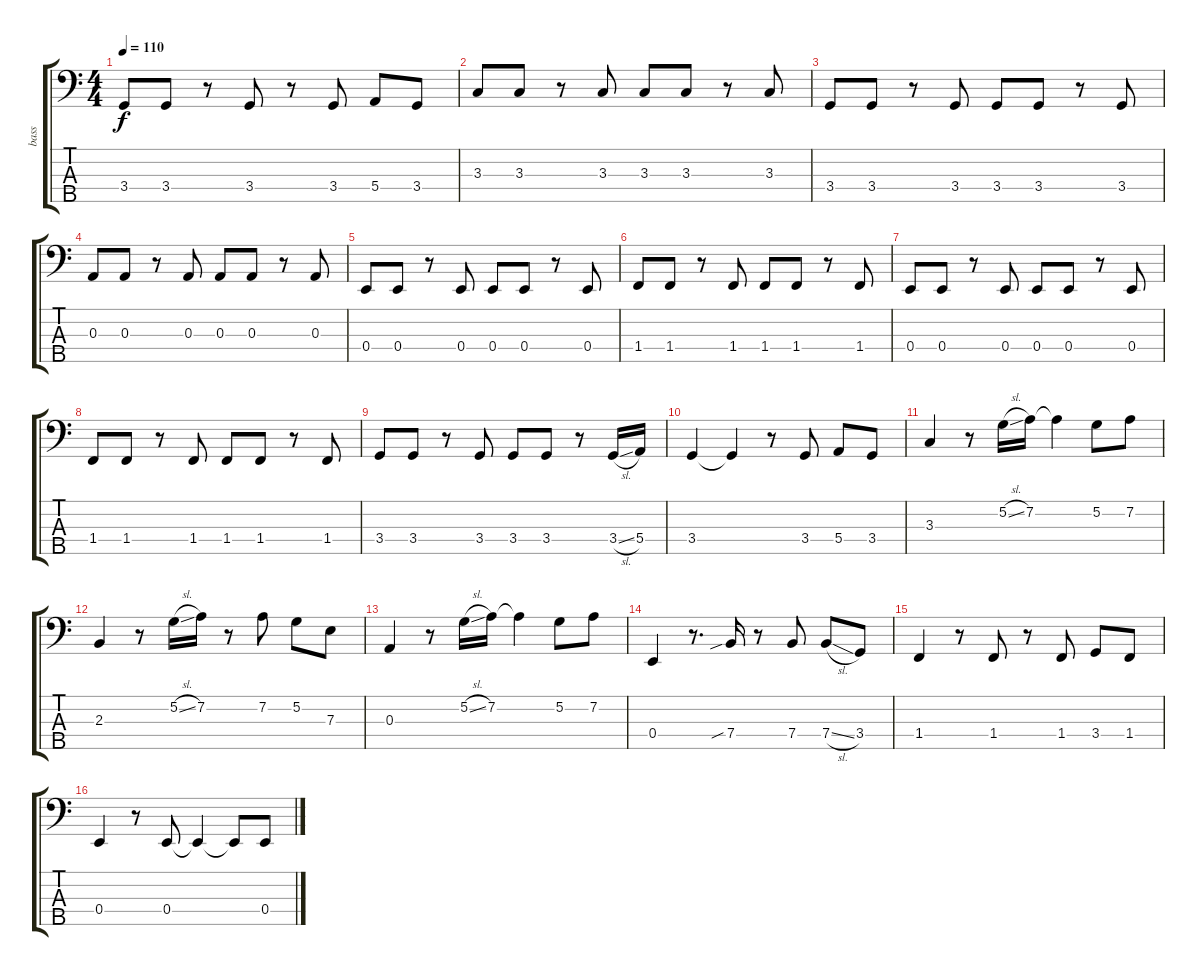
\track ("bass" "bass") {instrument electricbassfinger}
\staff {score tabs}
\tuning (G2 D2 A1 E1 B0) {hide}
\ts (4 4)
\tempo 110
\clef f4
\ks c
3.4.8{dy f} 3.4.8 r.8 3.4.8 r.8 3.4.8 5.4.8 3.4.8 |
3.3.8 3.3.8 r.8 3.3.8 3.3.8 3.3.8 r.8 3.3.8 |
3.4.8 3.4.8 r.8 3.4.8 3.4.8 3.4.8 r.8 3.4.8 |
0.3.8 0.3.8 r.8 0.3.8 0.3.8 0.3.8 r.8 0.3.8 |
0.4.8 0.4.8 r.8 0.4.8 0.4.8 0.4.8 r.8 0.4.8 |
1.4.8 1.4.8 r.8 1.4.8 1.4.8 1.4.8 r.8 1.4.8 |
0.4.8 0.4.8 r.8 0.4.8 0.4.8 0.4.8 r.8 0.4.8 |
1.4.8 1.4.8 r.8 1.4.8 1.4.8 1.4.8 r.8 1.4.8 |
3.4.8 3.4.8 r.8 3.4.8 3.4.8 3.4.8 r.8 3.4{sl}.16 5.4.16 |
3.4.4 3.4{t}.4 r.8 3.4.8 5.4.8 3.4.8 |
3.3.4{volume 13} r.8 5.2{sl}.16 7.2.16 7.2{t}.4 5.2.8 7.2.8 |
2.3.4 r.8 5.2{sl}.16 7.2.16 r.8 7.2.8 5.2.8 7.3.8 |
0.3.4 r.8 5.2{sl}.16 7.2.16 7.2{t}.4 5.2.8 7.2.8 |
0.4.4 r.8{d} 7.4{sib}.16 r.8 7.4.8 7.4{sl}.8 3.4.8 |
1.4.4 r.8 1.4.8 r.8 1.4.8 3.4.8 1.4.8 |
0.4.4 r.8 0.4.8 0.4{t}.4 0.4{t}.8 0.4.8
